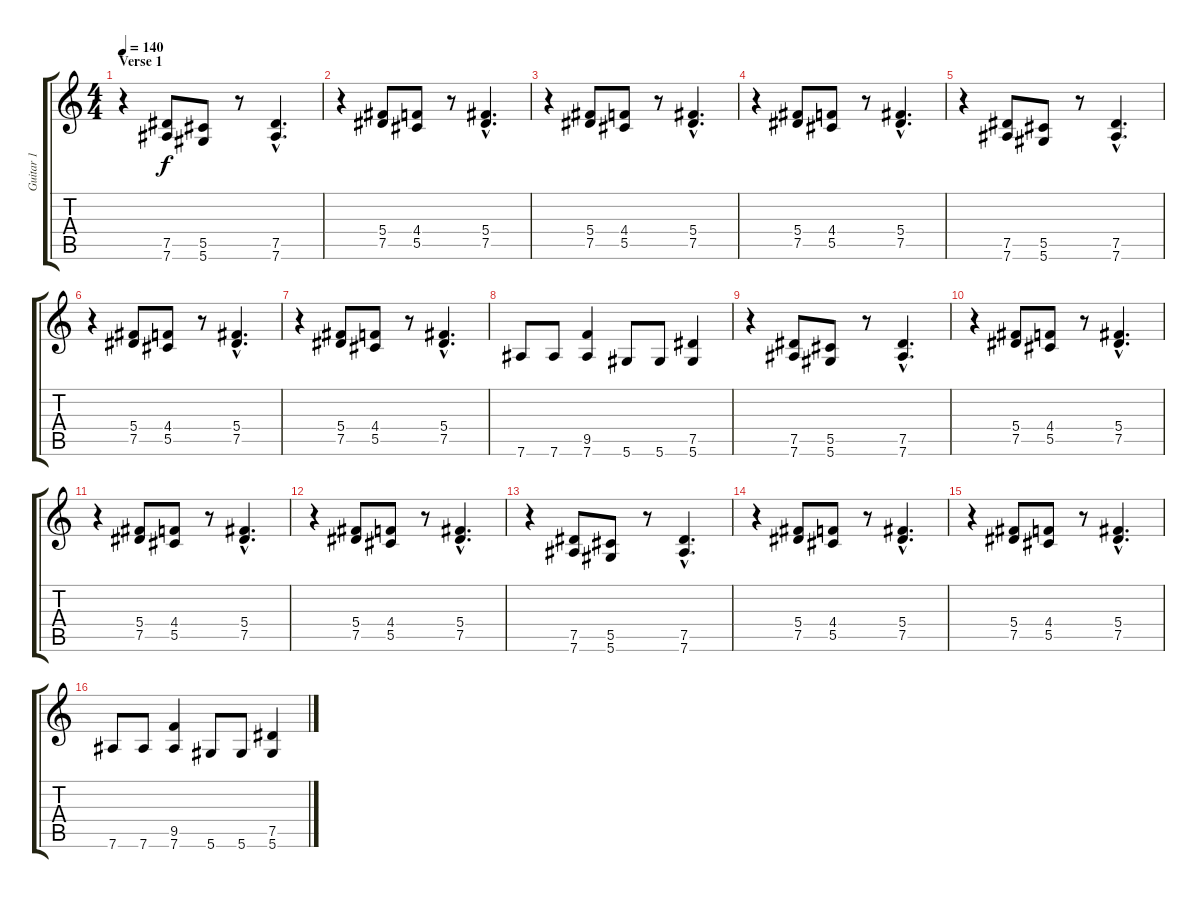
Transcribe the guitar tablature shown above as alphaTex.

\track ("Guitar 1" "Guitar 1") {instrument distortionguitar}
\staff {score tabs}
\tuning (Eb4 Bb3 Gb3 Db3 Ab2 Eb2) {hide}
\ts (4 4)
\section ("" "Verse 1")
\tempo 140
\clef g2
\ks c
r.4{dy f} (7.5 7.6).8 (5.5 5.6).8 r.8 (7.5{hac} 7.6{hac}).4{d} |
r.4 (5.4 7.5).8 (4.4 5.5).8 r.8 (5.4{hac} 7.5{hac}).4{d} |
r.4 (5.4 7.5).8 (4.4 5.5).8 r.8 (5.4{hac} 7.5{hac}).4{d} |
r.4 (5.4 7.5).8 (4.4 5.5).8 r.8 (5.4{hac} 7.5{hac}).4{d} |
r.4 (7.5 7.6).8 (5.5 5.6).8 r.8 (7.5{hac} 7.6{hac}).4{d} |
r.4 (5.4 7.5).8 (4.4 5.5).8 r.8 (5.4{hac} 7.5{hac}).4{d} |
r.4 (5.4 7.5).8 (4.4 5.5).8 r.8 (5.4{hac} 7.5{hac}).4{d} |
7.6.8 7.6.8 (9.5 7.6).4 5.6.8 5.6.8 (7.5 5.6).4 |
r.4 (7.5 7.6).8 (5.5 5.6).8 r.8 (7.5{hac} 7.6{hac}).4{d} |
r.4 (5.4 7.5).8 (4.4 5.5).8 r.8 (5.4{hac} 7.5{hac}).4{d} |
r.4 (5.4 7.5).8 (4.4 5.5).8 r.8 (5.4{hac} 7.5{hac}).4{d} |
r.4 (5.4 7.5).8 (4.4 5.5).8 r.8 (5.4{hac} 7.5{hac}).4{d} |
r.4 (7.5 7.6).8 (5.5 5.6).8 r.8 (7.5{hac} 7.6{hac}).4{d} |
r.4 (5.4 7.5).8 (4.4 5.5).8 r.8 (5.4{hac} 7.5{hac}).4{d} |
r.4 (5.4 7.5).8 (4.4 5.5).8 r.8 (5.4{hac} 7.5{hac}).4{d} |
7.6.8 7.6.8 (9.5 7.6).4 5.6.8 5.6.8 (7.5 5.6).4
